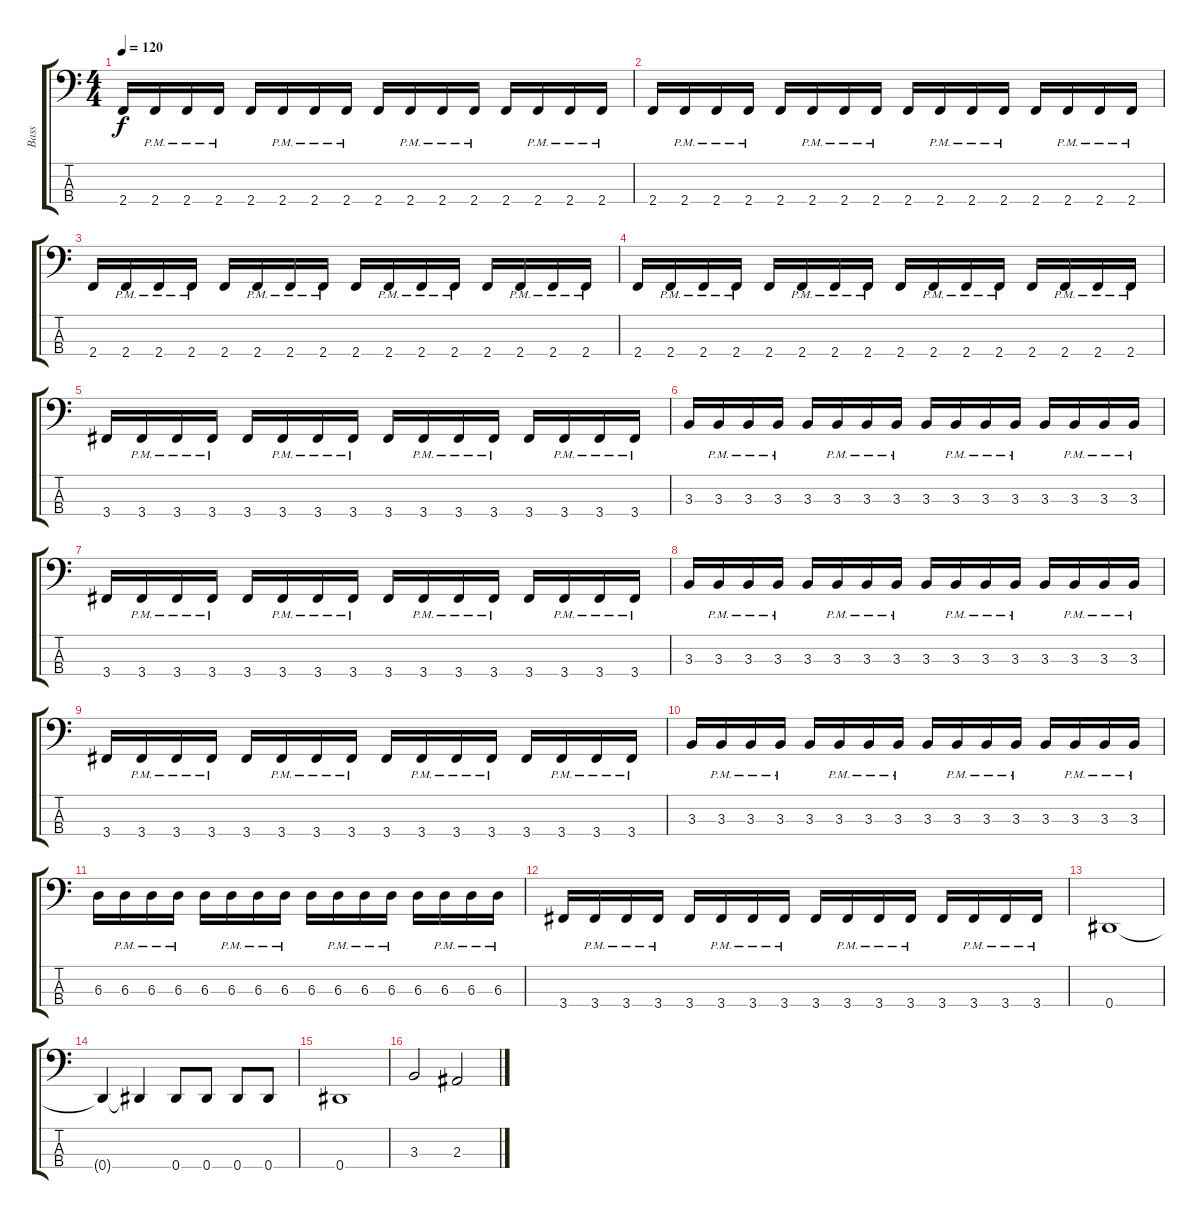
\track ("Bass" "Bass") {instrument electricbasspick}
\staff {score tabs}
\tuning (Gb2 Db2 Ab1 Eb1) {hide}
\ts (4 4)
\tempo 120
\clef f4
\ks c
2.4.16{dy f} 2.4{pm}.16 2.4{pm}.16 2.4{pm}.16 2.4.16 2.4{pm}.16 2.4{pm}.16 2.4{pm}.16 2.4.16 2.4{pm}.16 2.4{pm}.16 2.4{pm}.16 2.4.16 2.4{pm}.16 2.4{pm}.16 2.4{pm}.16 |
2.4.16 2.4{pm}.16 2.4{pm}.16 2.4{pm}.16 2.4.16 2.4{pm}.16 2.4{pm}.16 2.4{pm}.16 2.4.16 2.4{pm}.16 2.4{pm}.16 2.4{pm}.16 2.4.16 2.4{pm}.16 2.4{pm}.16 2.4{pm}.16 |
2.4.16 2.4{pm}.16 2.4{pm}.16 2.4{pm}.16 2.4.16 2.4{pm}.16 2.4{pm}.16 2.4{pm}.16 2.4.16 2.4{pm}.16 2.4{pm}.16 2.4{pm}.16 2.4.16 2.4{pm}.16 2.4{pm}.16 2.4{pm}.16 |
2.4.16 2.4{pm}.16 2.4{pm}.16 2.4{pm}.16 2.4.16 2.4{pm}.16 2.4{pm}.16 2.4{pm}.16 2.4.16 2.4{pm}.16 2.4{pm}.16 2.4{pm}.16 2.4.16 2.4{pm}.16 2.4{pm}.16 2.4{pm}.16 |
3.4.16 3.4{pm}.16 3.4{pm}.16 3.4{pm}.16 3.4.16 3.4{pm}.16 3.4{pm}.16 3.4{pm}.16 3.4.16 3.4{pm}.16 3.4{pm}.16 3.4{pm}.16 3.4.16 3.4{pm}.16 3.4{pm}.16 3.4{pm}.16 |
3.3.16 3.3{pm}.16 3.3{pm}.16 3.3{pm}.16 3.3.16 3.3{pm}.16 3.3{pm}.16 3.3{pm}.16 3.3.16 3.3{pm}.16 3.3{pm}.16 3.3{pm}.16 3.3.16 3.3{pm}.16 3.3{pm}.16 3.3{pm}.16 |
3.4.16 3.4{pm}.16 3.4{pm}.16 3.4{pm}.16 3.4.16 3.4{pm}.16 3.4{pm}.16 3.4{pm}.16 3.4.16 3.4{pm}.16 3.4{pm}.16 3.4{pm}.16 3.4.16 3.4{pm}.16 3.4{pm}.16 3.4{pm}.16 |
3.3.16 3.3{pm}.16 3.3{pm}.16 3.3{pm}.16 3.3.16 3.3{pm}.16 3.3{pm}.16 3.3{pm}.16 3.3.16 3.3{pm}.16 3.3{pm}.16 3.3{pm}.16 3.3.16 3.3{pm}.16 3.3{pm}.16 3.3{pm}.16 |
3.4.16 3.4{pm}.16 3.4{pm}.16 3.4{pm}.16 3.4.16 3.4{pm}.16 3.4{pm}.16 3.4{pm}.16 3.4.16 3.4{pm}.16 3.4{pm}.16 3.4{pm}.16 3.4.16 3.4{pm}.16 3.4{pm}.16 3.4{pm}.16 |
3.3.16 3.3{pm}.16 3.3{pm}.16 3.3{pm}.16 3.3.16 3.3{pm}.16 3.3{pm}.16 3.3{pm}.16 3.3.16 3.3{pm}.16 3.3{pm}.16 3.3{pm}.16 3.3.16 3.3{pm}.16 3.3{pm}.16 3.3{pm}.16 |
6.3.16 6.3{pm}.16 6.3{pm}.16 6.3{pm}.16 6.3.16 6.3{pm}.16 6.3{pm}.16 6.3{pm}.16 6.3.16 6.3{pm}.16 6.3{pm}.16 6.3{pm}.16 6.3.16 6.3{pm}.16 6.3{pm}.16 6.3{pm}.16 |
3.4.16 3.4{pm}.16 3.4{pm}.16 3.4{pm}.16 3.4.16 3.4{pm}.16 3.4{pm}.16 3.4{pm}.16 3.4.16 3.4{pm}.16 3.4{pm}.16 3.4{pm}.16 3.4.16 3.4{pm}.16 3.4{pm}.16 3.4{pm}.16 |
0.4.1 |
0.4{t}.4 0.4{t}.4 0.4.8 0.4.8 0.4.8 0.4.8 |
0.4.1 |
3.3.2 2.3.2
